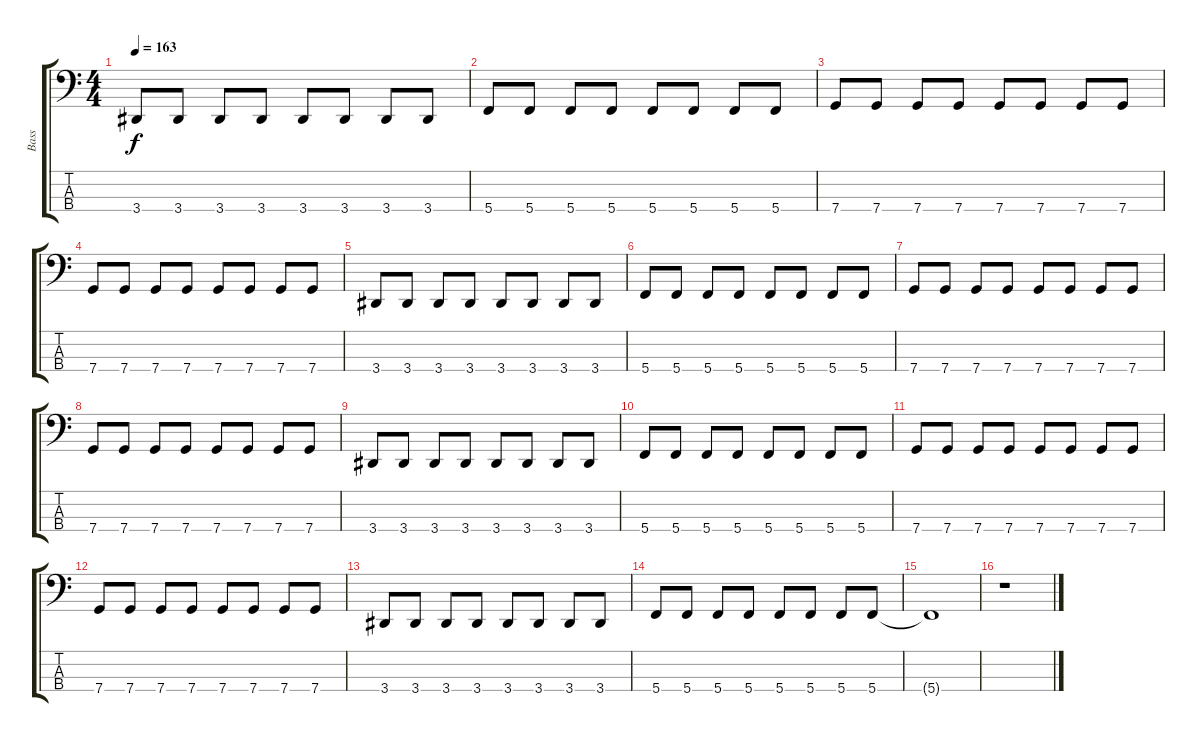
\track ("Bass" "Bass") {instrument electricbasspick}
\staff {score tabs}
\tuning (F2 C2 G1 C1) {hide}
\ts (4 4)
\tempo 163
\clef f4
\ks c
3.4.8{dy f} 3.4.8 3.4.8 3.4.8 3.4.8 3.4.8 3.4.8 3.4.8 |
5.4.8 5.4.8 5.4.8 5.4.8 5.4.8 5.4.8 5.4.8 5.4.8 |
7.4.8 7.4.8 7.4.8 7.4.8 7.4.8 7.4.8 7.4.8 7.4.8 |
7.4.8 7.4.8 7.4.8 7.4.8 7.4.8 7.4.8 7.4.8 7.4.8 |
3.4.8 3.4.8 3.4.8 3.4.8 3.4.8 3.4.8 3.4.8 3.4.8 |
5.4.8 5.4.8 5.4.8 5.4.8 5.4.8 5.4.8 5.4.8 5.4.8 |
7.4.8 7.4.8 7.4.8 7.4.8 7.4.8 7.4.8 7.4.8 7.4.8 |
7.4.8 7.4.8 7.4.8 7.4.8 7.4.8 7.4.8 7.4.8 7.4.8 |
3.4.8 3.4.8 3.4.8 3.4.8 3.4.8 3.4.8 3.4.8 3.4.8 |
5.4.8 5.4.8 5.4.8 5.4.8 5.4.8 5.4.8 5.4.8 5.4.8 |
7.4.8 7.4.8 7.4.8 7.4.8 7.4.8 7.4.8 7.4.8 7.4.8 |
7.4.8 7.4.8 7.4.8 7.4.8 7.4.8 7.4.8 7.4.8 7.4.8 |
3.4.8 3.4.8 3.4.8 3.4.8 3.4.8 3.4.8 3.4.8 3.4.8 |
5.4.8 5.4.8 5.4.8 5.4.8 5.4.8 5.4.8 5.4.8 5.4.8 |
5.4{t}.1 |
r.1
